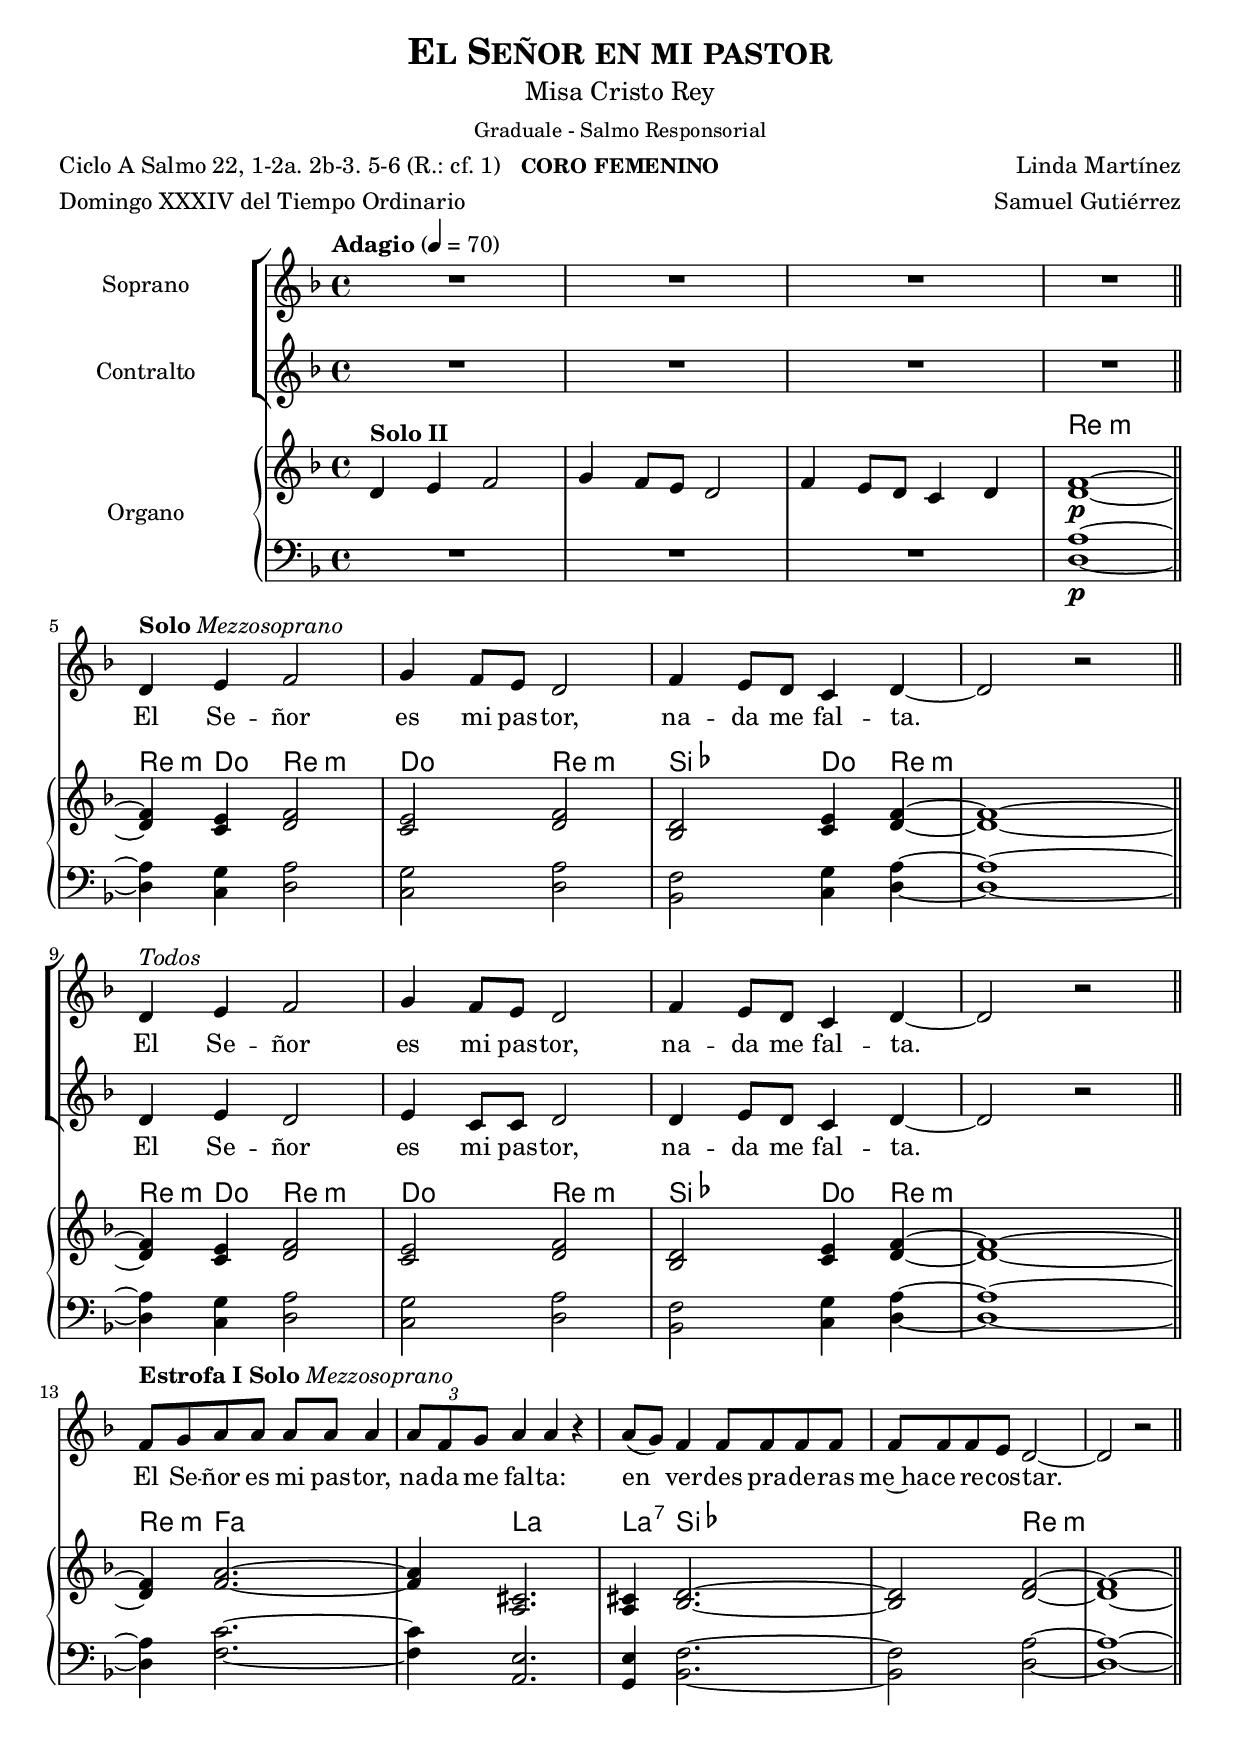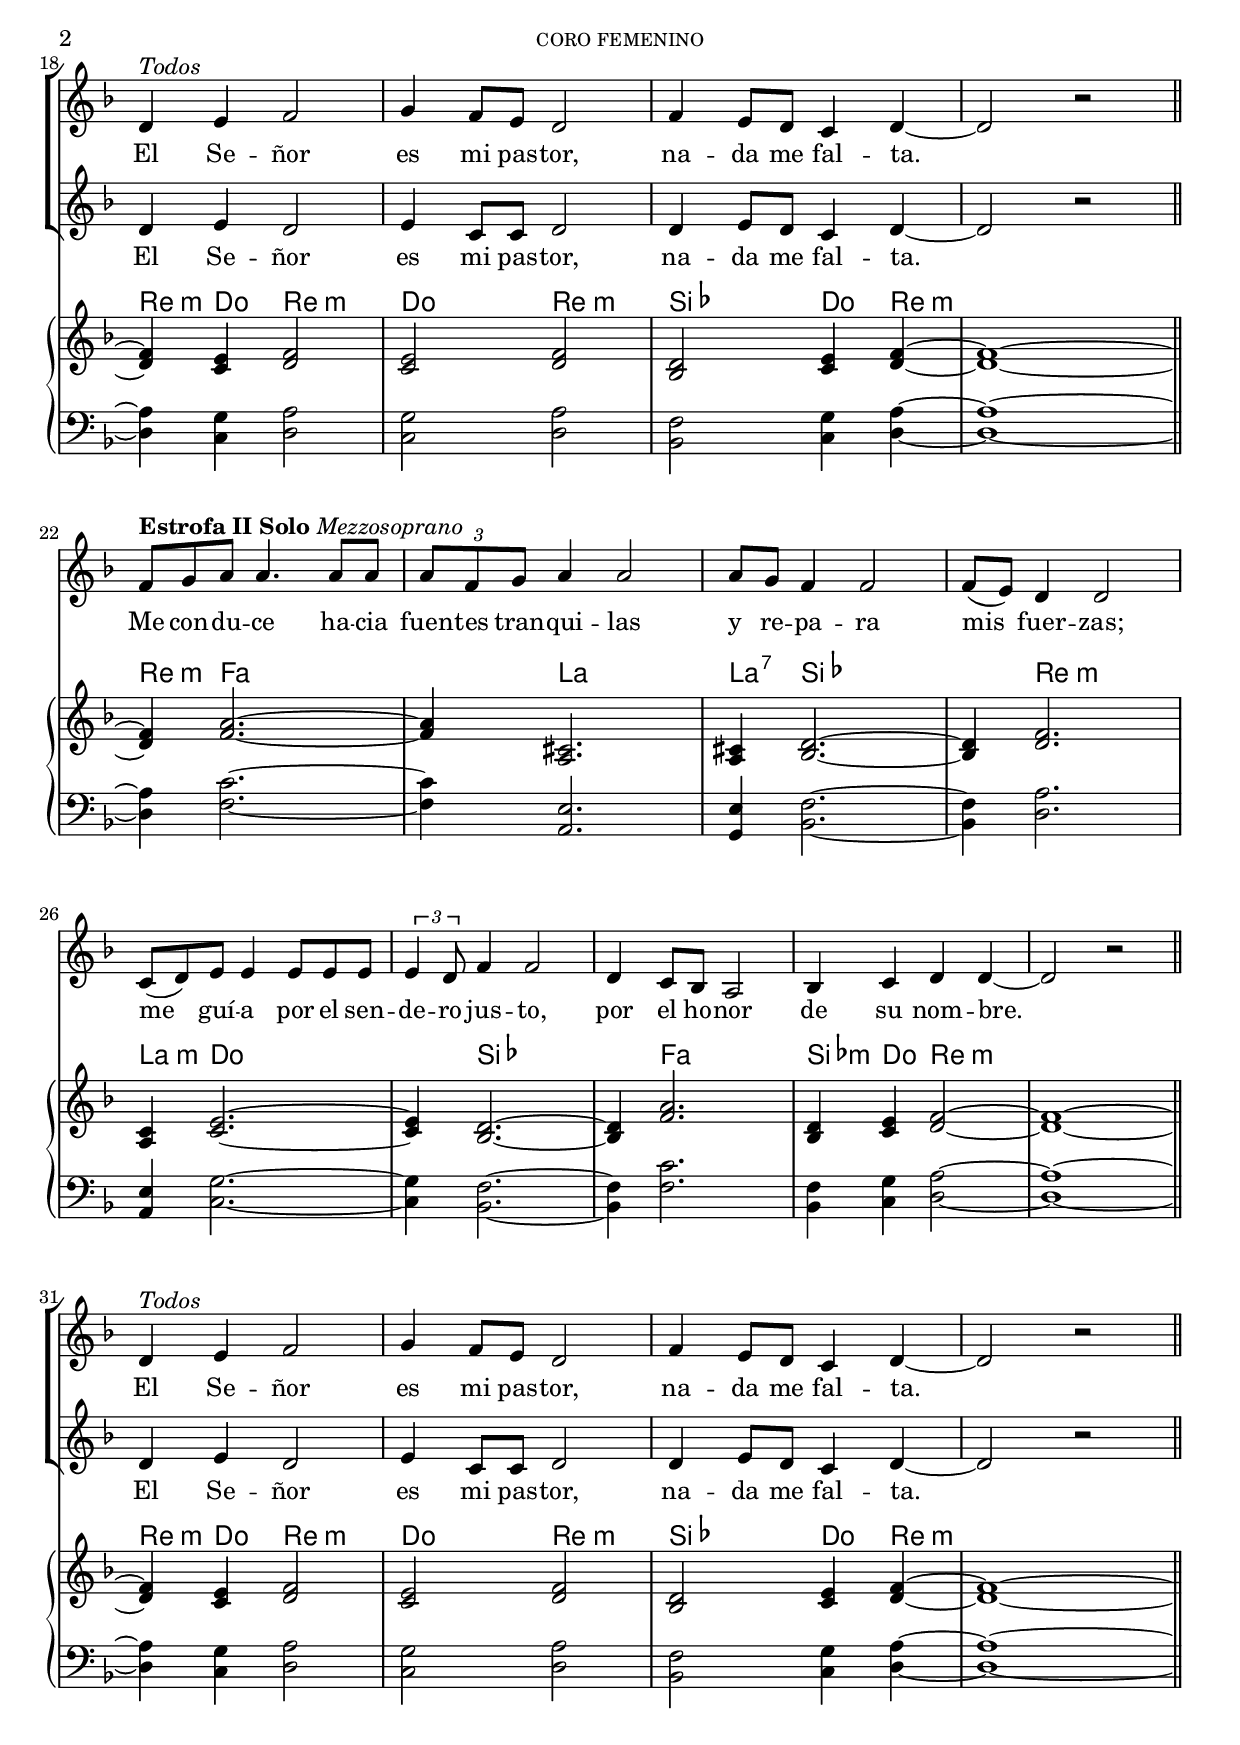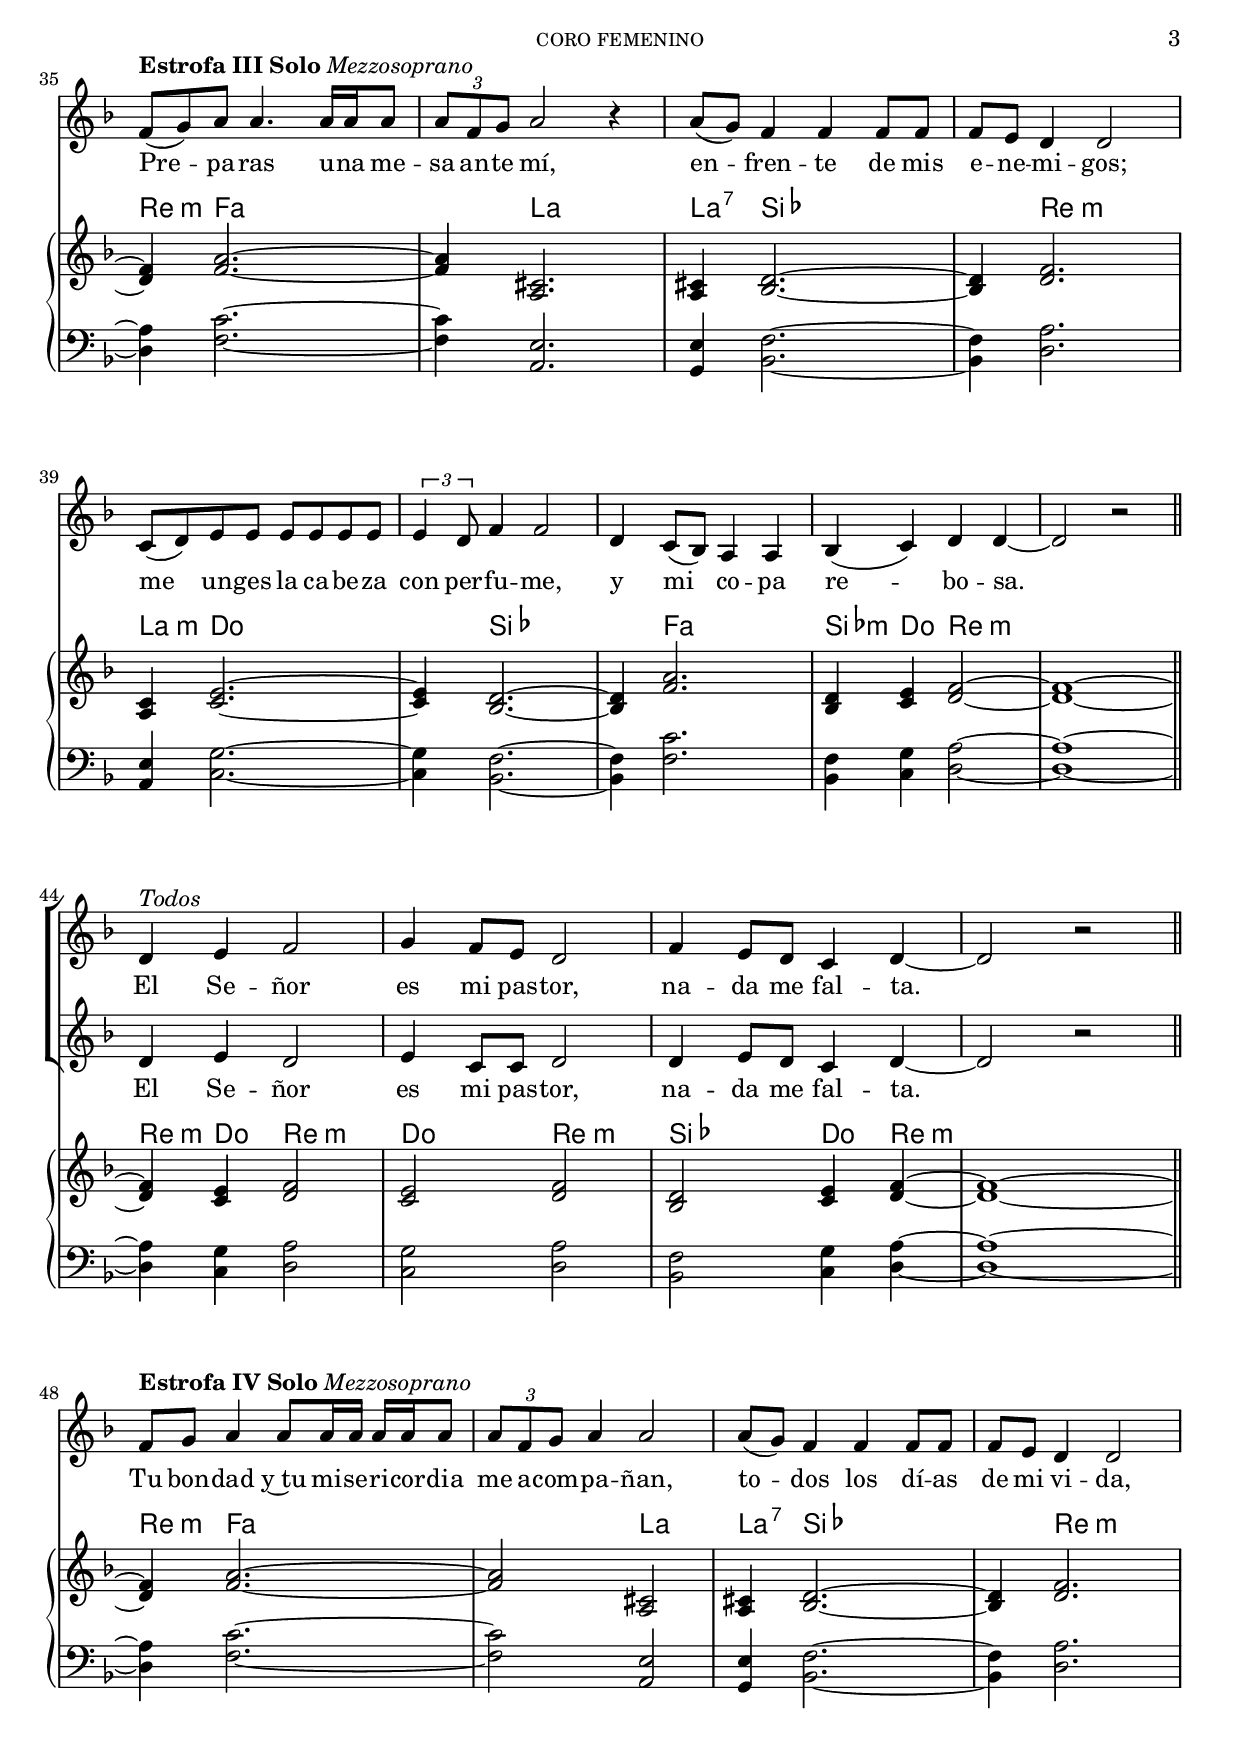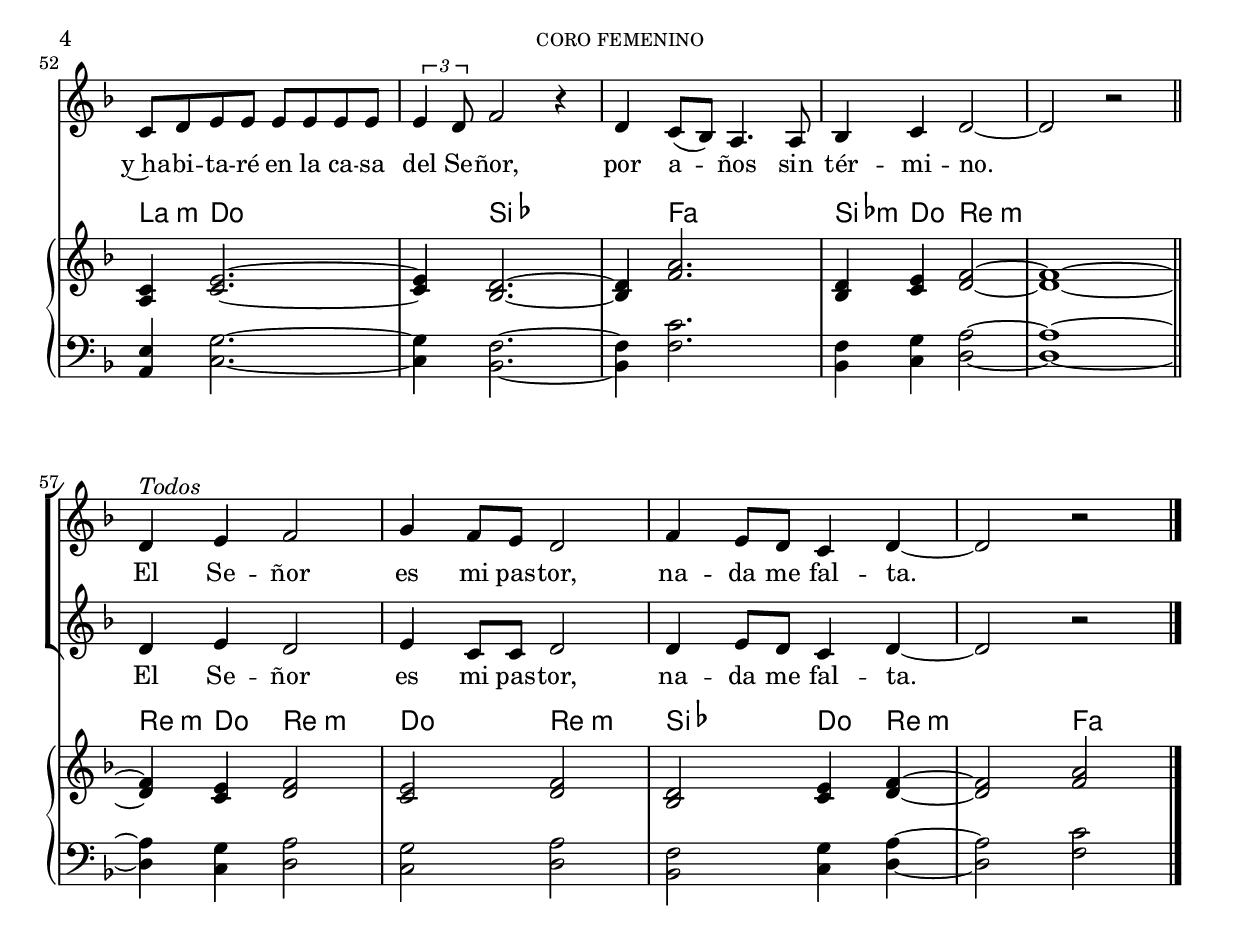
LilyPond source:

%  Melodia responsorial - Melody inspired by the compositions of Pbro Lucien Deiss
%  Music and accompaniment by serachsam

\language "espanol"
\version "2.23.2"

% --- Global parameters
particle = 0
jump = \break

% --- Includes
\include "global.ily"
soprano_music_a = \relative do' {
  \compressEmptyMeasures
  \dynamicUp

  R1*4 | #(if (= particle 1) jump "") % 4
  re4^\markup{ \bold "Solo" \italic "Mezzosoprano" } mi fa2 |
  sol4 fa8 mi re2 |
  fa4 mi8 re do4 re4~ |
  re2 r | #(if (= particle 1) jump "") % 8
  re4^\markup{ \italic "Todos" } mi fa2 |
  sol4 fa8 mi re2 |
  fa4 mi8 re do4 re4~ |
  re2 r | #(if (= particle 1) jump "") % 12
  fa8^\markup{ \bold "Estrofa I Solo" \italic "Mezzosoprano" } sol la la la la la4 |
  \tuplet 3/2 {la8 fa sol} la4 la r |
  la8( sol) fa4 fa8 fa fa fa |
  fa fa fa mi re2~ |
  re2 r | #(if (= particle 1) jump "")
  re4^\markup{ \italic "Todos" } mi fa2 |
  sol4 fa8 mi re2 |
  fa4 mi8 re do4 re4~ |
  re2 r | #(if (= particle 1) jump "") % 20
  fa8^\markup{ \bold "Estrofa II Solo" \italic "Mezzosoprano" } sol la la4. la8 la |
  \tuplet 3/2 {la8 fa sol} la4 la2 |
  la8 sol fa4 fa2 |
  fa8( mi) re4 re2 | #(if (= particle 1) jump "") %24
  do8( re) mi mi4 mi8 mi mi |
  \tuplet 3/2 { mi4 re8 } fa4 fa2 |
  re4 do8 sib la2 |
  sib4 do re4 re~ | 
  re2 r | #(if (= particle 1) jump "") %28
  re4^\markup{ \italic "Todos" } mi fa2 |
  sol4 fa8 mi re2 |
  fa4 mi8 re do4 re4~ |
  re2 r | #(if (= particle 1) jump "") % 32
  fa8^\markup{ \bold "Estrofa III Solo" \italic "Mezzosoprano" }( sol) la la4. la16 la la8 |
  \tuplet 3/2 {la8 fa sol} la2 r4 |
  la8( sol) fa4 fa4 fa8 fa |
  fa8 mi re4 re2 | #(if (= particle 1) jump "") % 36
  do8( re) mi mi mi mi mi mi |
  \tuplet 3/2 { mi4 re8 } fa4 fa2 |
  re4 do8( sib) la4 la |
  sib4( do) re re~ | 
  re2 r | #(if (= particle 1) jump "") % 40
  re4^\markup{ \italic "Todos" } mi fa2 |
  sol4 fa8 mi re2 |
  fa4 mi8 re do4 re4~ |
  re2 r | #(if (= particle 1) jump "") % 44
  fa8^\markup{\bold "Estrofa IV Solo" \italic "Mezzosoprano" } sol la4 la8 la16 la la la la8 |
  \tuplet 3/2 {la8 fa sol} la4 la2 |
  la8( sol) fa4 fa fa8 fa |
  fa8 mi re4 re2 | #(if (= particle 1) jump "") % 48
  do8 re mi mi mi mi mi mi |
  \tuplet 3/2 { mi4 re8 } fa2 r4 |
  re4 do8( sib) la4. la8 |
  sib4 do re2~ | 
  re2 r | #(if (= particle 1) jump "") % 52
  re4^\markup{ \italic "Todos" } mi fa2 |
  sol4 fa8 mi re2 |
  fa4 mi8 re do4 re4~ |
  re2 r |
}

soprano_lyrics_a = \lyricmode {
  El Se -- ñor es mi pas -- tor, na -- da me fal -- ta.
  El Se -- ñor es mi pas -- tor, na -- da me fal -- ta.

  El Se -- ñor es mi pas -- tor, na -- da me fal -- ta:
  en ver -- des pra -- de -- ras me~ha -- ce re -- cos -- tar.

  El Se -- ñor es mi pas -- tor, na -- da me fal -- ta.

  Me con -- du -- ce ha -- cia fuen -- tes tran -- qui -- las
  y re -- pa -- ra mis fuer -- zas;
  me guí -- a por el sen -- de -- ro jus -- to,
  por el ho -- nor de su nom -- bre.

  El Se -- ñor es mi pas -- tor, na -- da me fal -- ta.

  Pre -- pa -- ras u -- na me -- sa an -- te mí,
  en -- fren -- te de mis e -- ne -- mi -- gos;
  me un -- ges la ca -- be -- za con per -- fu -- me,
  y mi co -- pa re -- bo -- sa.

  El Se -- ñor es mi pas -- tor, na -- da me fal -- ta.

  Tu bon -- dad y~tu mi -- se -- ri -- cor -- dia me a -- com -- pa -- ñan,
  to -- dos los dí -- as de mi vi -- da,
  y~ha -- bi -- ta -- ré en la ca -- sa del Se -- ñor,
  por a -- ños sin tér -- mi -- no.

  El Se -- ñor es mi pas -- tor, na -- da me fal -- ta.
}

soprano_music_b = \relative do' {
  \compressEmptyMeasures
  \dynamicUp

  R1*4 | #(if (= particle 1) jump "") % 4
  re4^\markup{ \bold "Solo" \italic "Mezzosoprano" } mi fa2 |
  sol4 fa8 mi re4 re |
  fa4 mi8 re do4( re4~ |
  re2) r | #(if (= particle 1) jump "") % 8
  re4^\markup{ \italic "Todos" } mi fa2 |
  sol4 fa8 mi re4 re |
  fa4 mi8 re do4( re4~ |
  re2) r | #(if (= particle 1) jump "") % 12
  fa8^\markup{ \bold "Estrofa I Solo" \italic "Mezzosoprano" } sol la la la la la la |
  \tuplet 3/2 {la8 fa sol} la2 r4 |
  la8 sol fa4 fa8 fa fa fa |
  fa fa fa mi re2~ | 
  re2 r | #(if (= particle 1) jump "") % 16
  re4^\markup{ \italic "Todos" } mi fa2 |
  sol4 fa8 mi re4 re |
  fa4 mi8 re do4( re4~ |
  re2) r | #(if (= particle 1) jump "") % 20
  fa8^\markup{ \bold "Estrofa II Solo" \italic "Mezzosoprano" } sol la la la la la la |
  \tuplet 3/2 {la8 fa sol} la4 la2 |
  la8 sol fa fa fa4 fa |
  fa8 mi re4 re2 | #(if (= particle 1) jump "") % 24
  re4 do8 sib la4. la8 |
  sib4( do) re2~ | 
  re2 r | #(if (= particle 1) jump "") % 26
  re4^\markup{ \italic "Todos" } mi fa2 |
  sol4 fa8 mi re4 re |
  fa4 mi8 re do4( re4~ |
  re2) r | #(if (= particle 1) jump "") % 30
  fa8^\markup{ \bold "Estrofa III Solo" \italic "Mezzosoprano" } sol la la la la la4 |
  \tuplet 3/2 {la8( fa) sol} la4 la2 |
  la8 sol fa fa fa fa fa fa |
  fa8 mi re4 re2 | #(if (= particle 1) jump "") % 34
  re4 do8 sib la4 la8 la |
  sib4 do re2~ | 
  re2 r | #(if (= particle 1) jump "") % 36
  re4^\markup{ \italic "Todos" } mi fa2 |
  sol4 fa8 mi re4 re |
  fa4 mi8 re do4( re4~ |
  re2) r |
}

soprano_lyrics_b = \lyricmode {
  El Se -- ñor rei -- na, ves -- ti -- do de ma -- jes -- tad.
  El Se -- ñor rei -- na, ves -- ti -- do de ma -- jes -- tad.

  El Se -- ñor rei -- na, ves -- ti -- do de ma -- jes -- tad,
  el Se -- ñor, ves -- ti -- do~y ce -- ñi -- do de po -- der.

  El Se -- ñor rei -- na, ves -- ti -- do de ma -- jes -- tad.

  A -- sí~es -- tá fir -- me el or -- be y no va -- ci -- la.
  Tu tro -- no~es -- tá fir -- me des -- de siem -- pre,
  y tú e -- res e -- ter -- no.

  El Se -- ñor rei -- na, ves -- ti -- do de ma -- jes -- tad.

  Tus man -- da -- tos son fie -- les y se -- gu -- ros;
  la san -- ti -- dad es~el a -- dor -- no de tu ca -- sa,
  Se -- ñor, por dí -- as sin tér -- mi -- no.

  El Se -- ñor rei -- na, ves -- ti -- do de ma -- jes -- tad.
}

soprano_music_c = \relative do' {
  \compressEmptyMeasures
  \dynamicUp

  R1*4 | #(if (= particle 1) jump "") % 4
  re4^\markup{ \bold "Solo" \italic "Mezzosoprano" } mi8 mi fa4 fa |
  sol4( fa8) mi re4 re |
  fa4( mi8) re do4( re4~ |
  re2) r | #(if (= particle 1) jump "") % 8
  re4^\markup{ \italic "Todos" } mi8 mi fa4 fa |
  sol4( fa8) mi re4 re |
  fa4( mi8) re do4( re4~ |
  re2) r | #(if (= particle 1) jump "") % 12
  fa8^\markup{ \bold "Estrofa I Solo" \italic "Mezzosoprano" } sol la la4. la8 la |
  \tuplet 3/2 {la8( fa) sol} la4 la2 |
  la8( sol) fa4 fa8 fa fa fa |
  fa8 mi re2 r4 | #(if (= particle 1) jump "") % 16
  do8 re mi4. mi8 mi mi |
  \tuplet 3/2 { mi4 re8 } fa2 r4 |
  re4 do8 sib la2 |
  sib4 do re4 re~ | 
  re2 r | #(if (= particle 1) jump "") % 20
  re4^\markup{ \italic "Todos" } mi8 mi fa4 fa |
  sol4( fa8) mi re4 re |
  fa4( mi8) re do4( re4~ |
  re2) r | #(if (= particle 1) jump "") % 24
  fa8(^\markup{\bold "Estrofa II Solo" \italic "Mezzosoprano" } sol) la4 la la |
  \tuplet 3/2 {la8( fa sol)} la4 la2 |
  la8( sol) fa4 fa2 |
  fa8 mi re2 r4 | #(if (= particle 1) jump "") % 28
  do8 re mi mi mi mi4 mi8 |
  \tuplet 3/2 { mi4 re8 } fa2 r4 |
  fa8 sol la la la la la4 |
  \tuplet 3/2 {la8( fa) sol} la2 r4 | #(if (= particle 1) jump "") % 32
  la16( sol) fa8 fa16 fa fa8 \tuplet 3/2 {fa8 fa fa} fa fa |
  fa8 mi re4 re2 |
  re4 do8 sib la4. la8 |
  sib4 do re2~ | 
  re2 r | #(if (= particle 1) jump "") % 36
  re4^\markup{ \italic "Todos" } mi8 mi fa4 fa |
  sol4( fa8) mi re4 re |
  fa4( mi8) re do4( re4~ |
  re2) r |
}

soprano_lyrics_c = \lyricmode {
  Va -- mos a -- le -- gres a  la ca -- sa del Se -- ñor.
  Va -- mos a -- le -- gres a  la ca -- sa del Se -- ñor.

  ¡Qué~a -- le -- grí -- a cuan -- do me di -- je -- ron:
  «Va -- mos a la ca -- sa del Se -- ñor»!
  Ya es -- tán pi -- san -- do nues -- tros pies
  por el ho -- nor de su nom -- bre.

  Va -- mos a -- le -- gres a  la ca -- sa del Se -- ñor.

  A -- llá su -- ben las tri -- bus,
  las tri -- bus del Se -- ñor,
  se -- gún la cos -- tum -- bre de Is -- ra -- el,
  a ce -- le -- brar el nom -- bre del Se -- ñor;
  en e -- lla es -- tán los tri -- bu -- na -- les de jus -- ti -- cia,
  en el pa -- la -- cio de Da -- vid.

  Va -- mos a -- le -- gres a  la ca -- sa del Se -- ñor.
}

alto_music_a = \relative do' {
  \compressEmptyMeasures
  \dynamicUp

  R1*8 |
  re4 mi re2 |
  mi4 do8 do re2 |
  re4 mi8 re do4 re4~	|
  re2 r |
  R1*5 |
  re4 mi re2 |
  mi4 do8 do re2 |
  re4 mi8 re do4 re4~	|
  re2 r |
  R1*9 |
  re4 mi re2 |
  mi4 do8 do re2 |
  re4 mi8 re do4 re4~	|
  re2 r |
  R1*9 |
  re4 mi re2 |
  mi4 do8 do re2 |
  re4 mi8 re do4 re4~	|
  re2 r |
  R1*9 |
  re4 mi re2 |
  mi4 do8 do re2 |
  re4 mi8 re do4 re4~	|
  re2 r |
}

alto_lyrics_a = \lyricmode {
  El Se -- ñor es mi pas -- tor, na -- da me fal -- ta.
  El Se -- ñor es mi pas -- tor, na -- da me fal -- ta.
  El Se -- ñor es mi pas -- tor, na -- da me fal -- ta.
  El Se -- ñor es mi pas -- tor, na -- da me fal -- ta.
  El Se -- ñor es mi pas -- tor, na -- da me fal -- ta.
}

alto_music_b = \relative do' {
  \compressEmptyMeasures
  \dynamicUp

  R1*8 |
  re4 mi re2 |
  mi4 do8 do re4 re |
  re4 mi8 re do4( re4~ |
  re2) r |
  R1*5 |
  re4 mi re2 |
  mi4 do8 do re4 re |
  re4 mi8 re do4( re4~ |
  re2) r |
  R1*7 |
  re4 mi re2 |
  mi4 do8 do re4 re |
  re4 mi8 re do4( re4~ |
  re2) r |
  R1*7 |
  re4 mi re2 |
  mi4 do8 do re4 re |
  re4 mi8 re do4( re4~ |
  re2) r |
}

alto_lyrics_b = \lyricmode {
  El Se -- ñor rei -- na, ves -- ti -- do de ma -- jes -- tad.
  El Se -- ñor rei -- na, ves -- ti -- do de ma -- jes -- tad.
  El Se -- ñor rei -- na, ves -- ti -- do de ma -- jes -- tad.
  El Se -- ñor rei -- na, ves -- ti -- do de ma -- jes -- tad.
}

alto_music_c = \relative do' {
  \compressEmptyMeasures
  \dynamicUp

  R1*8 |
  re4 mi8 mi re4 re |
  mi4( do8) do re4 re |
  re4( mi8) re do4( re4~ |
  re2) r |
  R1*9 |
  re4 mi8 mi re4 re |
  mi4( do8) do re4 re |
  re4( mi8) re do4( re4~ |
  re2) r |
  R1*13 |
  re4 mi8 mi re4 re |
  mi4( do8) do re4 re |
  re4( mi8) re do4( re4~ |
  re2) r |
}

alto_lyrics_c = \lyricmode {
  Va -- mos a -- le -- gres a  la ca -- sa del Se -- ñor.
  Va -- mos a -- le -- gres a  la ca -- sa del Se -- ñor.
  Va -- mos a -- le -- gres a  la ca -- sa del Se -- ñor.
  Va -- mos a -- le -- gres a  la ca -- sa del Se -- ñor.
}

harmonies_a = \new ChordNames {
  \set ChordNames.midiInstrument = "string ensemble 2"
  \set ChordNames.midiMaximumVolume = #0
  \set chordChanges = ##t
  \chordmode {
    \italianChords
    s1*3 |
    re1:m |
    re4:m do4 re2:m |
    do2 re2:m |
    sib,2 do4 re4:m |
    re1:m |
    re4:m do4 re2:m |
    do2 re2:m |
    sib,2 do4 re4:m |
    re1:m |
    re4:m fa2. |
    fa4 la2. |
    la4:7 sib2. |
    sib2 re2:m |
    re1:m |
    re4:m do4 re2:m |
    do2 re2:m |
    sib,2 do4 re4:m |
    re1:m |
    re4:m fa2. |
    fa4 la2. |
    la4:7 sib2. |
    sib4 re2.:m |
    la4:m do2. |
    do4 sib2. |
    sib4 fa2. |
    sib4:m do4 re2:m |
    re1:m |
    re4:m do4 re2:m |
    do2 re2:m |
    sib,2 do4 re4:m |
    re1:m |
    re4:m fa2. |
    fa4 la2. |
    la4:7 sib2. |
    sib4 re2.:m |
    la4:m do2. |
    do4 sib2. |
    sib4 fa2. |
    sib4:m do4 re2:m |
    re1:m |
    re4:m do4 re2:m |
    do2 re2:m |
    sib,2 do4 re4:m |
    re1:m |
    re4:m fa2. |
    fa2 la2 |
    la4:7 sib2. |
    sib4 re2.:m |
    la4:m do2. |
    do4 sib2. |
    sib4 fa2. |
    sib4:m do4 re2:m |
    re1:m |
    re4:m do4 re2:m |
    do2 re2:m |
    sib,2 do4 re4:m |
    re2:m fa |
  }
}

harmonies_b = \new ChordNames {
  \set ChordNames.midiInstrument = "string ensemble 2"
  \set ChordNames.midiMaximumVolume = #0
  \set chordChanges = ##t
  \chordmode {
    \italianChords
    s1*3 |
    re1:m |
    re4:m do4 re2:m |
    do2 re2:m |
    sib,2 do4 re4:m |
    re1:m |
    re4:m do4 re2:m |
    do2 re2:m |
    sib,2 do4 re4:m |
    re1:m |
    re4:m fa2. |
    fa4 la2. |
    la4:7 sib2. |
    sib2 re2:m |
    re1:m |
    re4:m do4 re2:m |
    do2 re2:m |
    sib,2 do4 re4:m |
    re1:m |
    s4 fa2. |
    fa4 la2. |
    la4:7 sib2. |
    sib4 re2.:m |
    sib4 fa2. |
    sib4:m do4 re2:m |
    re1:m |
    re4:m do4 re2:m |
    do2 re2:m |
    sib,2 do4 re4:m |
    re1:m |
    re4:m fa2. |
    fa4 la2. |
    la4:7 sib2. |
    sib4 re2.:m |
    sib4 fa2. |
    sib4:m do4 re2:m |
    re1:m |
    re4:m do4 re2:m |
    do2 re2:m |
    sib,2 do4 re4:m |
    re2:m fa |
  }
}

harmonies_c = \new ChordNames {
  \set ChordNames.midiInstrument = "string ensemble 2"
  \set ChordNames.midiMaximumVolume = #0
  \set chordChanges = ##t
  \chordmode {
    \italianChords
    s1*3 |
    re1:m |
    re4:m do4 re2:m |
    do2 re2:m |
    sib,2 do4 re4:m |
    re1:m |
    re4:m do4 re2:m |
    do2 re2:m |
    sib,2 do4 re4:m |
    re1:m |
    re4:m fa2. |
    fa4 la2. |
    la4:7 sib2. |
    sib4 re2.:m |
    la4:m do2. |
    do4 sib2. |
    sib4 fa2. |
    sib4:m do4 re2:m |
    re1:m |
    re4:m do4 re2:m |
    do2 re2:m |
    sib,2 do4 re4:m |
    re1:m |
    re4:m fa2. |
    fa4 la2. |
    la4:7 sib2. |
    sib4 re2.:m |
    la4:m do2. |
    do4 sib2. |
    re4:m fa2. |
    fa4 la2. |
    la4:7 sib2. |
    sib4 re2.:m |
    sib4 fa2. |
    sib4:m do4 re2:m |
    re1:m |
    re4:m do4 re2:m |
    do2 re2:m |
    sib,2 do4 re4:m |
    re2:m fa |
  }
}

notes_soproano_a = \relative do' {
  R1*3 fa1\p~ |
  fa4 mi fa2 |
  mi2 fa |
  re2 mi4 fa~ |
  fa1~ |
  fa4 mi fa2 |
  mi2 fa |
  re2 mi4 fa~ |
  fa1~ |
  fa4 la2.~ |
  la4 dos,2. |
  dos4 re2.~ |
  re2 fa~ |
  fa1~ |
  fa4 mi fa2 |
  mi2 fa |
  re2 mi4 fa~ |
  fa1~ |
  fa4 la2.~ |
  la4 dos,2. |
  dos4 re2.~ |
  re4 fa2. |
  do4 mi2.~ |
  mi4 re2.~ |
  re4 la'2. |
  re,4 mi fa2~ |
  fa1~ |
  fa4 mi fa2 |
  mi2 fa |
  re2 mi4 fa~ |
  fa1~ |
  fa4 la2.~ |
  la4 dos,2. |
  dos4 re2.~ |
  re4 fa2. |
  do4 mi2.~ |
  mi4 re2.~ |
  re4 la'2. |
  re,4 mi fa2~ |
  fa1~ |
  fa4 mi fa2 |
  mi2 fa |
  re2 mi4 fa~ |
  fa1~ |
  fa4 la2.~ |
  la2 dos,2 |
  dos4 re2.~ |
  re4 fa2. |
  do4 mi2.~ |
  mi4 re2.~ |
  re4 la'2. |
  re,4 mi fa2~ |
  fa1~ |
  fa4 mi fa2 |
  mi2 fa |
  re2 mi4 fa~ |
  fa2 la |
}

notes_alto_a = \relative do' {
  re4 mi fa2 |
  sol4 fa8 mi re2 |
  fa4 mi8 re do4 re |
  re1\p~ | #(if (= particle 1) "" jump) % 4
  re4 do re2 |
  do2 re |
  sib2 do4 re~ |
  re1~ | #(if (= particle 1) "" jump) % 8
  re4 do re2 |
  do2 re |
  sib2 do4 re~ |
  re1~ | #(if (= particle 1) "" jump) % 12
  re4 fa2.~ |
  fa4 la,2. |
  la4 sib2.~ |
  sib2 re~ | 
  re1~ | #(if (= particle 1) "" jump) % 14
  re4 do re2 |
  do2 re |
  sib2 do4 re~ |
  re1~ | #(if (= particle 1) "" jump) % 18
  re4 fa2.~ |
  fa4 la,2. |
  la4 sib2.~ |
  sib4 re2. |
  la4 do2.~ |
  do4 sib2.~ |
  sib4 fa'2. |
  sib,4 do re2~ | 
  re1~ | #(if (= particle 1) "" jump) % 28
  re4 do re2 |
  do2 re |
  sib2 do4 re~ |
  re1~ | #(if (= particle 1) "" jump) % 32
  re4 fa2.~ |
  fa4 la,2. |
  la4 sib2.~ |
  sib4 re2. | #(if (= particle 1) "" jump) % 36
  la4 do2.~ |
  do4 sib2.~ |
  sib4 fa'2. |
  sib,4 do re2~ | 
  re1~ | #(if (= particle 1) "" jump) % 40
  re4 do re2 |
  do2 re |
  sib2 do4 re~ |
  re1~ | #(if (= particle 1) "" jump) % 44
  re4 fa2.~ |
  fa2 la,2 |
  la4 sib2.~ |
  sib4 re2. | #(if (= particle 1) "" jump) % 48
  la4 do2.~ |
  do4 sib2.~ |
  sib4 fa'2. |
  sib,4 do re2~ | 
  re1~ | #(if (= particle 1) "" jump) % 52
  re4 do re2 |
  do2 re |
  sib2 do4 re~ |
  re2 fa |
}

notes_tenor_a = \relative do' {
  R1*3 la1\p~ |
  la4 sol la2 |
  sol2 la |
  fa2 sol4 la~ |
  la1~ |
  la4 sol la2 |
  sol2 la |
  fa2 sol4 la~ |
  la1~ |
  la4 do2.~ |
  do4 mi,2. |
  mi4 fa2.~ |
  fa2 la~ |
  la1~ |
  la4 sol la2 |
  sol2 la |
  fa2 sol4 la~ |
  la1~ |
  la4 do2.~ |
  do4 mi,2. |
  mi4 fa2.~ |
  fa4 la2. |
  mi4 sol2.~ |
  sol4 fa2.~ |
  fa4 do'2. |
  fa,4 sol la2~ |
  la1~ |
  la4 sol la2 |
  sol2 la |
  fa2 sol4 la~ |
  la1~ |
  la4 do2.~ |
  do4 mi,2. |
  mi4 fa2.~ |
  fa4 la2. |
  mi4 sol2.~ |
  sol4 fa2.~ |
  fa4 do'2. |
  fa,4 sol la2~ |
  la1~ |
  la4 sol la2 |
  sol2 la |
  fa2 sol4 la~ |
  la1~ |
  la4 do2.~ |
  do2 mi,2 |
  mi4 fa2.~ |
  fa4 la2. |
  mi4 sol2.~ |
  sol4 fa2.~ |
  fa4 do'2. |
  fa,4 sol la2~ |
  la1~ |
  la4 sol la2 |
  sol2 la |
  fa2 sol4 la~ |
  la2 do |
}

notes_bass_a = \relative do {
  R1*3 re1\p~ |
  re4 do re2 |
  do2 re |
  sib2 do4 re~ |
  re1~ |
  re4 do re2 |
  do2 re |
  sib2 do4 re~ |
  re1~ |
  re4 fa2.~ |
  fa4 la,2. |
  sol4 sib2.~ |
  sib2 re~  |
  re1~ |
  re4 do re2 |
  do2 re |
  sib2 do4 re~ |
  re1~ |
  re4 fa2.~ |
  fa4 la,2. |
  sol4 sib2.~ |
  sib4 re2. |
  la4 do2.~ |
  do4 sib2.~ |
  sib4 fa'2. |
  sib,4 do re2~ |
  re1~ |
  re4 do re2 |
  do2 re |
  sib2 do4 re~ |
  re1~ |
  re4 fa2.~ |
  fa4 la,2. |
  sol4 sib2.~ |
  sib4 re2. |
  la4 do2.~ |
  do4 sib2.~ |
  sib4 fa'2. |
  sib,4 do re2~ |
  re1~ |
  re4 do re2 |
  do2 re |
  sib2 do4 re~ |
  re1~ |
  re4 fa2.~ |
  fa2 la,2 |
  sol4 sib2.~ |
  sib4 re2. |
  la4 do2.~ |
  do4 sib2.~ |
  sib4 fa'2. |
  sib,4 do re2~ |
  re1~ |
  re4 do re2 |
  do2 re |
  sib2 do4 re~ |
  re2 fa |
}

notes_soproano_b = \relative do' {
  R1*3 |
  fa1\p~ |
  fa4 mi fa2 |
  mi2 fa |
  re2 mi4 fa~ |
  fa1~ |
  fa4 mi fa2 |
  mi2 fa |
  re2 mi4 fa~ |
  fa1~ |
  fa4 la2.~ |
  la4 dos,2. |
  dos4 re2.~ |
  re2 fa~ |
  fa1~ |
  fa4 mi fa2 |
  mi2 fa |
  re2 mi4 fa~ |
  fa1~ |
  fa4 la2.~ |
  la4 dos,2. |
  dos4 re2.~ |
  re4 fa2. |
  re4 la'2. |
  re,4 mi fa2~ |
  fa1~ |
  fa4 mi fa2 |
  mi2 fa |
  re2 mi4 fa~ |
  fa1~ |
  fa4 la2.~ |
  la4 dos,2. |
  dos4 re2.~ |
  re4 fa2. |
  re4 la'2. |
  re,4 mi fa2~ |
  fa1~ |
  fa4 mi fa2 |
  mi2 fa |
  re2 mi4 fa~ |
  fa2 la |
}

notes_alto_b = \relative do' {
  re4 mi fa2 |
  sol4 fa8 mi re2 |
  fa4 mi8 re do4 re |
  re1\p~ | #(if (= particle 1) "" jump) % 4
  re4 do re2 |
  do2 re |
  sib2 do4 re~ |
  re1~ | #(if (= particle 1) "" jump) % 8
  re4 do re2 |
  do2 re |
  sib2 do4 re~ |
  re1~ | #(if (= particle 1) "" jump) % 12
  re4 fa2.~ |
  fa4 la,2. |
  la4 sib2.~ |
  sib2 re~ | 
  re1~ | #(if (= particle 1) "" jump) % 16
  re4 do re2 |
  do2 re |
  sib2 do4 re~ |
  re1~ | #(if (= particle 1) "" jump) % 20
  re4 fa2.~ |
  fa4 la,2. |
  la4 sib2.~ |
  sib4 re2. | #(if (= particle 1) "" jump) % 24
  sib4 fa'2. |
  sib,4 do re2~ | 
  re1~ | #(if (= particle 1) "" jump) % 26
  re4 do re2 |
  do2 re |
  sib2 do4 re~ |
  re1~ | #(if (= particle 1) "" jump) % 30
  re4 fa2.~ |
  fa4 la,2. |
  la4 sib2.~ |
  sib4 re2. | #(if (= particle 1) "" jump) % 34
  sib4 fa'2. |
  sib,4 do re2~ | 
  re1~ | #(if (= particle 1) "" jump) % 36
  re4 do re2 |
  do2 re |
  sib2 do4 re~ |
  re2 fa |
}

notes_tenor_b = \relative do' {
  R1*3 |
  la1\p~ |
  la4 sol la2 |
  sol2 la |
  fa2 sol4 la~ |
  la1~ |
  la4 sol la2 |
  sol2 la |
  fa2 sol4 la~ |
  la1~ |
  la4 do2.~ |
  do4 mi,2. |
  mi4 fa2.~ |
  fa2 la~ |
  la1~ |
  la4 sol la2 |
  sol2 la |
  fa2 sol4 la~ |
  la1~ |
  la4 do2.~ |
  do4 mi,2. |
  mi4 fa2.~ |
  fa4 la2. |
  fa4 do'2. |
  fa,4 sol la2~ |
  la1~ |
  la4 sol la2 |
  sol2 la |
  fa2 sol4 la~ |
  la1~ |
  la4 do2.~ |
  do4 mi,2. |
  mi4 fa2.~ |
  fa4 la2. |
  fa4 do'2. |
  fa,4 sol la2~ |
  la1~ |
  la4 sol la2 |
  sol2 la |
  fa2 sol4 la~ |
  la2 do |
}

notes_bass_b = \relative do {
  R1*3 |
  re1\p~ |
  re4 do re2 |
  do2 re |
  sib2 do4 re~ |
  re1~ |
  re4 do re2 |
  do2 re |
  sib2 do4 re~ |
  re1~ |
  re4 fa2.~ |
  fa4 la,2. |
  sol4 sib2.~ |
  sib2 re~ |
  re1~ |
  re4 do re2 |
  do2 re |
  sib2 do4 re~ |
  re1~ |
  re4 fa2.~ |
  fa4 la,2. |
  sol4 sib2.~ |
  sib4 re2. |
  sib4 fa'2. |
  sib,4 do re2~ |
  re1~ |
  re4 do re2 |
  do2 re |
  sib2 do4 re~ |
  re1~ |
  re4 fa2.~ |
  fa4 la,2. |
  sol4 sib2.~ |
  sib4 re2. |
  sib4 fa'2. |
  sib,4 do re2~ |
  re1~ |
  re4 do re2 |
  do2 re |
  sib2 do4 re~ |
  re2 fa |
}

notes_soproano_c = \relative do' {
  R1*3 |
  fa1\p~ |
  fa4 mi fa2 |
  mi2 fa |
  re2 mi4 fa~ |
  fa1~ |
  fa4 mi fa2 |
  mi2 fa |
  re2 mi4 fa~ |
  fa1~ |
  fa4 la2.~ |
  la4 dos,2. |
  dos4 re2.~ |
  re4 fa2. |
  do4 mi2.~ |
  mi4 re2.~ |
  re4 la'2. |
  re,4 mi fa2~ |
  fa1~ |
  fa4 mi fa2 |
  mi2 fa |
  re2 mi4 fa~ |
  fa1~ |
  fa4 la2.~ |
  la4 dos,2. |
  dos4 re2.~ |
  re4 fa2. |
  do4 mi2.~ |
  mi4 re2. |
  fa4 la2.~ |
  la4 dos,2. |
  dos4 re2.~ |
  re4 fa2. |
  re4 la'2. |
  re,4 mi fa2~ |
  fa1~ |
  fa4 mi fa2 |
  mi2 fa |
  re2 mi4 fa~ |
  fa2 la |
}

notes_alto_c = \relative do' {
  re4 mi fa2 |
  sol4 fa8 mi re2 |
  fa4 mi8 re do4 re |
  re1\p~ | #(if (= particle 1) "" jump) % 4
  re4 do re2 |
  do2 re |
  sib2 do4 re~ |
  re1~ | #(if (= particle 1) "" jump) % 8
  re4 do re2 |
  do2 re |
  sib2 do4 re~ |
  re1~ | #(if (= particle 1) "" jump) % 12
  re4 fa2.~ |
  fa4 la,2. |
  la4 sib2.~ |
  sib4 re2. | #(if (= particle 1) "" jump) % 16
  la4 do2.~ |
  do4 sib2.~ |
  sib4 fa'2. |
  sib,4 do re2~ | 
  re1~ | #(if (= particle 1) "" jump) % 20
  re4 do re2 |
  do2 re |
  sib2 do4 re~ |
  re1~ | #(if (= particle 1) "" jump) % 24
  re4 fa2.~ |
  fa4 la,2. |
  la4 sib2.~ |
  sib4 re2. | #(if (= particle 1) "" jump) % 28
  la4 do2.~ |
  do4 sib2. |
  re4 fa2.~ |
  fa4 la,2. | #(if (= particle 1) "" jump) % 32
  la4 sib2.~ |
  sib4 re2. |
  sib4 fa'2. |
  sib,4 do re2~ | 
  re1~ | #(if (= particle 1) "" jump) % 36
  re4 do re2 |
  do2 re |
  sib2 do4 re~ |
  re2 fa |
}

notes_tenor_c = \relative do' {
  R1*3 |
  la1\p~ |
  la4 sol la2 |
  sol2 la |
  fa2 sol4 la~ |
  la1~ |
  la4 sol la2 |
  sol2 la |
  fa2 sol4 la~ |
  la1~ |
  la4 do2.~ |
  do4 mi,2. |
  mi4 fa2.~ |
  fa4 la2. |
  mi4 sol2.~ |
  sol4 fa2.~ |
  fa4 do'2. |
  fa,4 sol la2~ |
  la1~ |
  la4 sol la2 |
  sol2 la |
  fa2 sol4 la~ |
  la1~ |
  la4 do2.~ |
  do4 mi,2. |
  mi4 fa2.~ |
  fa4 la2. |
  mi4 sol2.~ |
  sol4 fa2. |
  la4 do2.~ |
  do4 mi,2. |
  mi4 fa2.~ |
  fa4 la2. |
  fa4 do'2. |
  fa,4 sol la2~ |
  la1~ |
  la4 sol la2 |
  sol2 la |
  fa2 sol4 la~ |
  la2 do |
}

notes_bass_c = \relative do {
  R1*3 |
  re1\p~ |
  re4 do re2 |
  do2 re |
  sib2 do4 re~ |
  re1~ |
  re4 do re2 |
  do2 re |
  sib2 do4 re~ |
  re1~ |
  re4 fa2.~ |
  fa4 la,2. |
  sol4 sib2.~ |
  sib4 re2. |
  la4 do2.~ |
  do4 sib2.~ |
  sib4 fa'2. |
  sib,4 do re2~ |
  re1~ |
  re4 do re2 |
  do2 re |
  sib2 do4 re~ |
  re1~ |
  re4 fa2.~ |
  fa4 la,2. |
  sol4 sib2.~ |
  sib4 re2. |
  la4 do2.~ |
  do4 sib2. |
  re4 fa2.~ |
  fa4 la,2. |
  sol4 sib2.~ |
  sib4 re2. |
  sib4 fa'2. |
  sib,4 do re2~ |
  re1~ |
  re4 do re2 |
  do2 re |
  sib2 do4 re~ |
  re2 fa |
}


% --- Global size
% #(set-global-staff-size 19.8)

% --- Header
\header {
  title = \markup{\smallCaps \title_a}
  subtitle = \markup{\medium \subtitle}
  subsubtitle = \markup{\medium \subsubtitle}
  instrument = \markup{\caps "coro femenino"}
  poet = \markup{\left-column{\poet_a \plus}}
  composer = \markup{\right-column {\autor \arranger}}
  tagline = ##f
  breakbefore = ##t
}

% --- Music

% --- Harmony

% --- Sheet
\score {
  <<
    \new ChoirStaff { <<
      \new Staff { <<
        \set Staff.instrumentName = #"Soprano"
        \set Staff.midiInstrument = #"oboe"
        \new Voice = "soprano" { <<\global_a \soprano_music_a>> }
        \new Lyrics \lyricsto "soprano" {\soprano_lyrics_a}
      >> }
      \new Staff { <<
        \set Staff.instrumentName = #"Contralto"
        \set Staff.midiInstrument = #"clarinet"
        \new Voice = "alto" {<<\global_a \alto_music_a>>}
        \new Lyrics \lyricsto "alto" {\alto_lyrics_a}
      >> }
    >> }
    \harmonies_a
    \new PianoStaff { <<
      \set PianoStaff.instrumentName = #"Organo"
      \new Staff = "sopranoStaff" { <<
        \set Staff.midiInstrument = #"church organ"
        \partCombine
        << \global_a \notes_soproano_a >>
        << \global_a \notes_alto_a >>
      >> }
      \new Staff { <<
        \set Staff.midiInstrument = #"church organ"
        \clef bass
        \partCombine
        << \global_a \notes_tenor_a >>
        << \global_a \notes_bass_a >>
      >> }
    >> }
  >>
  \midi { }
  \layout {
    \context {
      \Staff \RemoveEmptyStaves
    }
  }
}

% --- Paper
\paper{
  #(set-default-paper-size "letter")
  indent=3.5\cm
}
